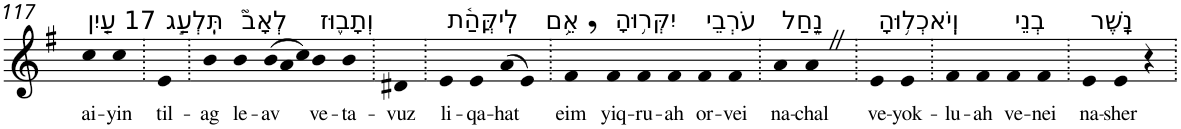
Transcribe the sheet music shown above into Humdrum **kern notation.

**kern	**text
*part1	*part1
*staff1	*staff1
*I"Piano	*
*I'Pno	*
!!LO:PB:g=z
*clefG2	*
*k[f#]	*
*G:	*
=117	=117
!LO:TX:a:t=17 עַ֤יִן	!
!	!LO:LY:b
4cc	ai-
!	!LO:LY:b
4cc	-yin
=118.	=118.
!LO:TX:a:t=תִּֽלְעַ֣ג	!
!	!LO:LY:b
4e	til-
=119.	=119.
!	!LO:LY:b
4b	-ag
!LO:TX:a:t=לְאָב֮	!
!	!LO:LY:b
4b	le-
*Xtuplet	*
!	!LO:LY:b
(>12b	-av
12a	.
12cc)	.
!LO:TX:a:t=וְתָב֪וּז	!
!	!LO:LY:b
4b	ve-
!	!LO:LY:b
4b	-ta-
=120.	=120.
!	!LO:LY:b
4d#X	-vuz
=121.	=121.
!LO:TX:a:t=לִֽיקֲּהַ֫ת	!
!	!LO:LY:b
4e	li-
!	!LO:LY:b
4e	-qa-
!	!LO:LY:b
(>8a	-hat
8e)	.
=122.	=122.
!LO:TX:a:t=אֵ֥ם	!
!	!LO:LY:b
4f#,	eim
!LO:TX:a:t=יִקְּר֥וּהָ	!
!	!LO:LY:b
4f#	yiq-
!	!LO:LY:b
4f#	-ru-
!	!LO:LY:b
4f#	-ah
!LO:TX:a:t=עֹרְבֵי	!
!	!LO:LY:b
4f#	or-
!	!LO:LY:b
4f#	-vei
=123.	=123.
!LO:TX:a:t=נַ֑חַל	!
!	!LO:LY:b
4a	na-
!	!LO:LY:b
4aZ	-chal
=124.	=124.
!LO:TX:a:t=וְֽיֹאכְל֥וּהָ	!
!	!LO:LY:b
4e	ve-
!	!LO:LY:b
4e	-yok-
=125.	=125.
!	!LO:LY:b
4f#	-lu-
!	!LO:LY:b
4f#	-ah
!LO:TX:a:t=בְנֵי	!
!	!LO:LY:b
4f#	ve-
!	!LO:LY:b
4f#	-nei
=126.	=126.
!LO:TX:a:t=נָֽשֶׁר	!
!	!LO:LY:b
4e	na-
!	!LO:LY:b
4e	-sher
4r	.
=.	=.
*-	*-
